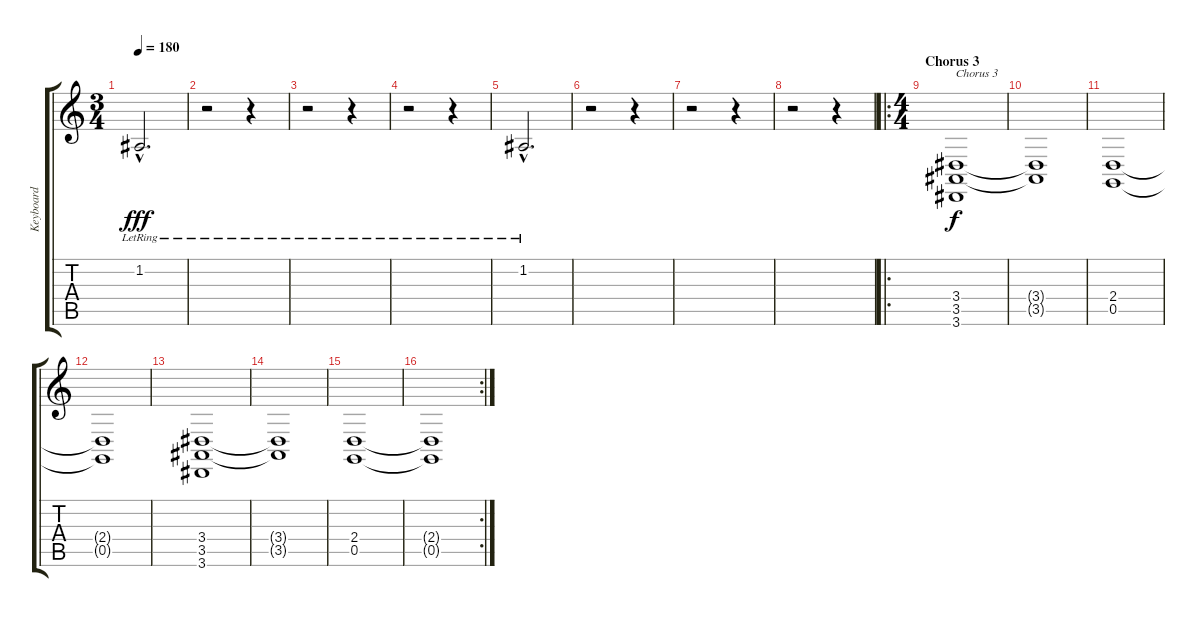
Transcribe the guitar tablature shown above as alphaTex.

\track ("Keyboard" "Keyboard") {instrument tubularbells}
\staff {score tabs}
\tuning (D4 A3 F3 C3 G2 C2) {hide}
\ts (3 4)
\tempo 180
\clef g2
\ks c
1.2{hac lr}.2{d dy fff} |
r.2 r.4 |
r.2 r.4 |
r.2 r.4 |
1.2{hac lr}.2{d} |
r.2 r.4 |
r.2 r.4 |
r.2 r.4 |
\ro
\ts (4 4)
\section ("" "Chorus 3")
(3.4 3.5 3.6).1{txt "Chorus 3" dy f volume 16 instrument fx2soundtrack} |
(3.4{t} 3.5{t}).1 |
(2.4 0.5).1 |
(2.4{t} 0.5{t}).1 |
(3.4 3.5 3.6).1 |
(3.4{t} 3.5{t}).1 |
(2.4 0.5).1 |
\rc 2
(2.4{t} 0.5{t}).1
